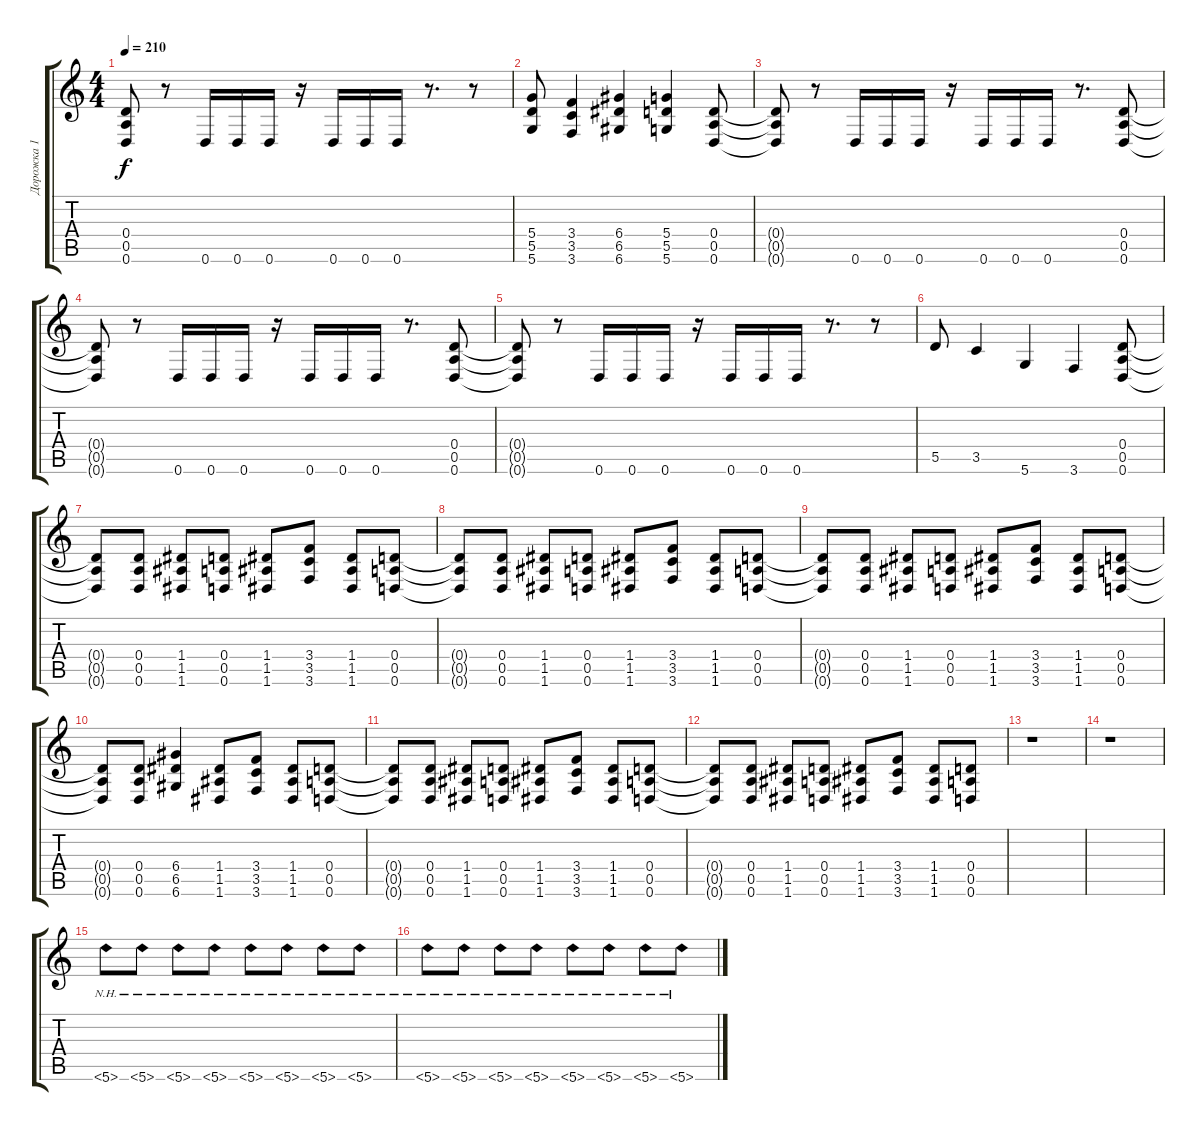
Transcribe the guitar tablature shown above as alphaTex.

\track ("Дорожка 1" "Дорожка 1") {instrument distortionguitar}
\staff {score tabs}
\tuning (E4 B3 G3 D3 A2 D2) {hide}
\ts (4 4)
\tempo 210
\clef g2
\ks c
(0.4{t} 0.5{t} 0.6{t}).8{dy f} r.8 0.6.16 0.6.16 0.6.16 r.16 0.6.16 0.6.16 0.6.16 r.8{d} r.8 |
(5.4 5.5 5.6).8 (3.4 3.5 3.6).4 (6.4 6.5 6.6).4 (5.4 5.5 5.6).4 (0.4 0.5 0.6).8 |
(0.4{t} 0.5{t} 0.6{t}).8 r.8 0.6.16 0.6.16 0.6.16 r.16 0.6.16 0.6.16 0.6.16 r.8{d} (0.4 0.5 0.6).8 |
(0.4{t} 0.5{t} 0.6{t}).8 r.8 0.6.16 0.6.16 0.6.16 r.16 0.6.16 0.6.16 0.6.16 r.8{d} (0.4 0.5 0.6).8 |
(0.4{t} 0.5{t} 0.6{t}).8 r.8 0.6.16 0.6.16 0.6.16 r.16 0.6.16 0.6.16 0.6.16 r.8{d} r.8 |
5.5.8 3.5.4 5.6.4 3.6.4 (0.4 0.5 0.6).8 |
(0.4{t} 0.5{t} 0.6{t}).8 (0.4 0.5 0.6).8 (1.4 1.5 1.6).8 (0.4 0.5 0.6).8 (1.4 1.5 1.6).8 (3.4 3.5 3.6).8 (1.4 1.5 1.6).8 (0.4 0.5 0.6).8 |
(0.4{t} 0.5{t} 0.6{t}).8 (0.4 0.5 0.6).8 (1.4 1.5 1.6).8 (0.4 0.5 0.6).8 (1.4 1.5 1.6).8 (3.4 3.5 3.6).8 (1.4 1.5 1.6).8 (0.4 0.5 0.6).8 |
(0.4{t} 0.5{t} 0.6{t}).8 (0.4 0.5 0.6).8 (1.4 1.5 1.6).8 (0.4 0.5 0.6).8 (1.4 1.5 1.6).8 (3.4 3.5 3.6).8 (1.4 1.5 1.6).8 (0.4 0.5 0.6).8 |
(0.4{t} 0.5{t} 0.6{t}).8 (0.4 0.5 0.6).8 (6.4 6.5 6.6).4 (1.4 1.5 1.6).8 (3.4 3.5 3.6).8 (1.4 1.5 1.6).8 (0.4 0.5 0.6).8 |
(0.4{t} 0.5{t} 0.6{t}).8 (0.4 0.5 0.6).8 (1.4 1.5 1.6).8 (0.4 0.5 0.6).8 (1.4 1.5 1.6).8 (3.4 3.5 3.6).8 (1.4 1.5 1.6).8 (0.4 0.5 0.6).8 |
(0.4{t} 0.5{t} 0.6{t}).8 (0.4 0.5 0.6).8 (1.4 1.5 1.6).8 (0.4 0.5 0.6).8 (1.4 1.5 1.6).8 (3.4 3.5 3.6).8 (1.4 1.5 1.6).8 (0.4 0.5 0.6).8 |
r.1 |
r.1 |
5.6{nh}.8 5.6{nh}.8 5.6{nh}.8 5.6{nh}.8 5.6{nh}.8 5.6{nh}.8 5.6{nh}.8 5.6{nh}.8 |
5.6{nh}.8 5.6{nh}.8 5.6{nh}.8 5.6{nh}.8 5.6{nh}.8 5.6{nh}.8 5.6{nh}.8 5.6{nh}.8
